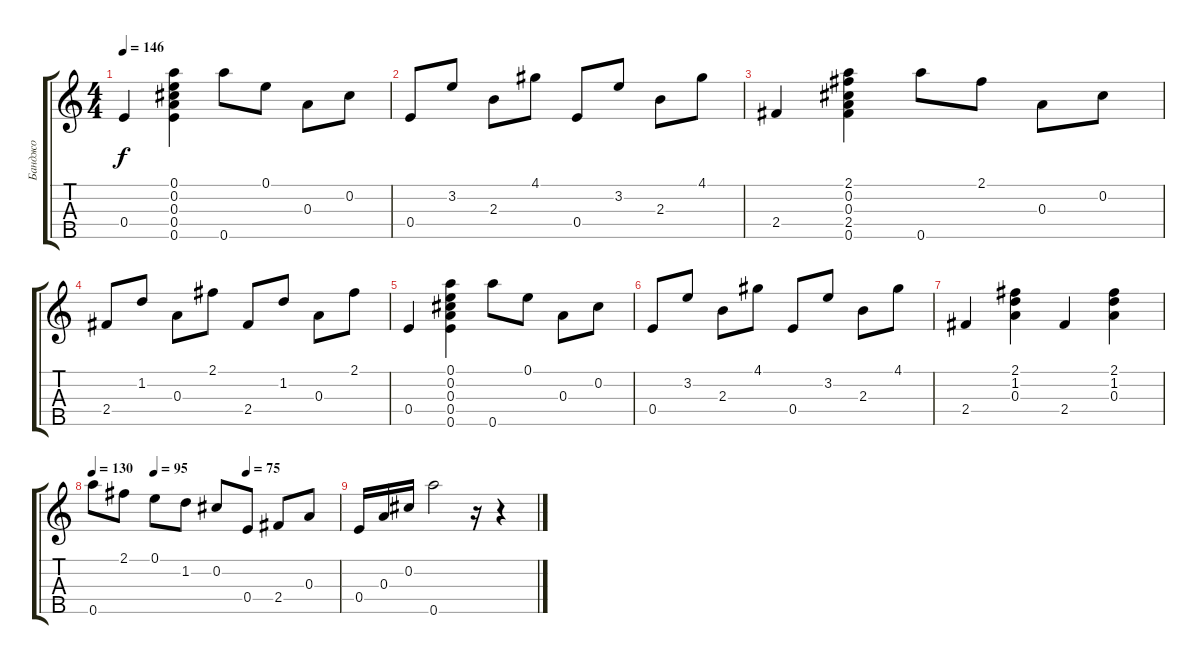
\track ("Банджо" "Банджо") {instrument banjo}
\staff {score tabs}
\tuning (E4 Db4 A3 E3 A4) {hide}
\displaytranspose 12
\ts (4 4)
\tempo 146
\clef g2
\ks c
0.4.4{dy f} (0.1 0.2 0.3 0.4 0.5).4 0.5.8 0.1.8 0.3.8 0.2.8 |
0.4.8 3.2.8 2.3.8 4.1.8 0.4.8 3.2.8 2.3.8 4.1.8 |
2.4.4 (2.1 0.2 0.3 2.4 0.5).4 0.5.8 2.1.8 0.3.8 0.2.8 |
2.4.8 1.2.8 0.3.8 2.1.8 2.4.8 1.2.8 0.3.8 2.1.8 |
0.4.4 (0.1 0.2 0.3 0.4 0.5).4 0.5.8 0.1.8 0.3.8 0.2.8 |
0.4.8 3.2.8 2.3.8 4.1.8 0.4.8 3.2.8 2.3.8 4.1.8 |
2.4.4 (2.1 1.2 0.3).4 2.4.4 (2.1 1.2 0.3).4 |
\tempo 130
\tempo (95 0.25)
\tempo (75 0.625)
0.5.8 2.1.8 0.1.8 1.2.8 0.2.8 0.4.8 2.4.8 0.3.8 |
0.4.16 0.3.16 0.2.16 0.5.2 r.16 r.4
